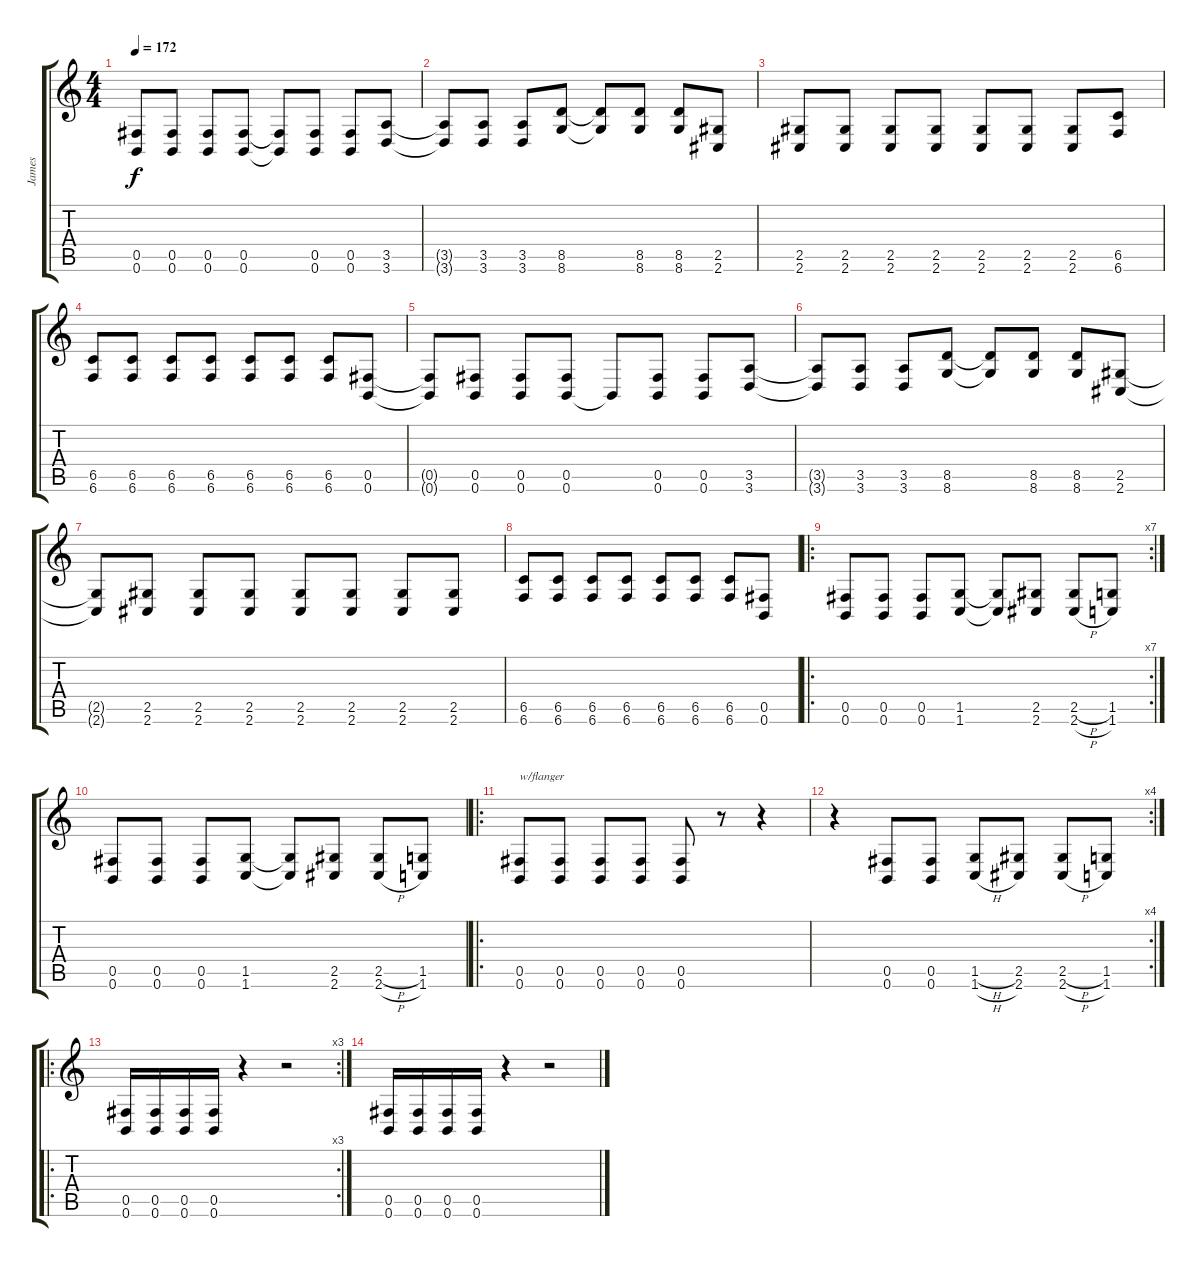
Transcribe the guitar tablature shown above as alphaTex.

\track ("James" "James") {instrument distortionguitar}
\staff {score tabs}
\tuning (Db4 Ab3 E3 B2 Gb2 B1) {hide}
\ts (4 4)
\tempo 172
\clef g2
\ks c
(0.5{t} 0.6{t}).8{dy f} (0.5 0.6).8 (0.5 0.6).8 (0.5 0.6).8 (0.5{t} 0.6{t}).8 (0.5 0.6).8 (0.5 0.6).8 (3.5 3.6).8 |
(3.5{t} 3.6{t}).8 (3.5 3.6).8 (3.5 3.6).8 (8.5 8.6).8 (8.5{t} 8.6{t}).8 (8.5 8.6).8 (8.5 8.6).8 (2.5 2.6).8 |
(2.5 2.6).8 (2.5 2.6).8 (2.5 2.6).8 (2.5 2.6).8 (2.5 2.6).8 (2.5 2.6).8 (2.5 2.6).8 (6.5 6.6).8 |
(6.5 6.6).8 (6.5 6.6).8 (6.5 6.6).8 (6.5 6.6).8 (6.5 6.6).8 (6.5 6.6).8 (6.5 6.6).8 (0.5 0.6).8 |
(0.5{t} 0.6{t}).8 (0.5 0.6).8 (0.5 0.6).8 (0.5 0.6).8 0.6{t}.8 (0.5 0.6).8 (0.5 0.6).8 (3.5 3.6).8 |
(3.5{t} 3.6{t}).8 (3.5 3.6).8 (3.5 3.6).8 (8.5 8.6).8 (8.5{t} 8.6{t}).8 (8.5 8.6).8 (8.5 8.6).8 (2.5 2.6).8 |
(2.5{t} 2.6{t}).8 (2.5 2.6).8 (2.5 2.6).8 (2.5 2.6).8 (2.5 2.6).8 (2.5 2.6).8 (2.5 2.6).8 (2.5 2.6).8 |
(6.5 6.6).8 (6.5 6.6).8 (6.5 6.6).8 (6.5 6.6).8 (6.5 6.6).8 (6.5 6.6).8 (6.5 6.6).8 (0.5 0.6).8 |
\ro
\rc 7
(0.5 0.6).8 (0.5 0.6).8 (0.5 0.6).8 (1.5 1.6).8 (1.5{t} 1.6{t}).8 (2.5 2.6).8 (2.5{h} 2.6{h}).8 (1.5 1.6).8 |
(0.5 0.6).8 (0.5 0.6).8 (0.5 0.6).8 (1.5 1.6).8 (1.5{t} 1.6{t}).8 (2.5 2.6).8 (2.5{h} 2.6{h}).8 (1.5 1.6).8 |
\ro
(0.5 0.6).8{txt "w/flanger"} (0.5 0.6).8 (0.5 0.6).8 (0.5 0.6).8 (0.5 0.6).8 r.8 r.4 |
\rc 4
r.4 (0.5 0.6).8 (0.5 0.6).8 (1.5{h} 1.6{h}).8 (2.5 2.6).8 (2.5{h} 2.6{h}).8 (1.5 1.6).8 |
\ro
\rc 3
(0.5 0.6).16 (0.5 0.6).16 (0.5 0.6).16 (0.5 0.6).16 r.4 r.2 |
(0.5 0.6).16 (0.5 0.6).16 (0.5 0.6).16 (0.5 0.6).16 r.4 r.2
